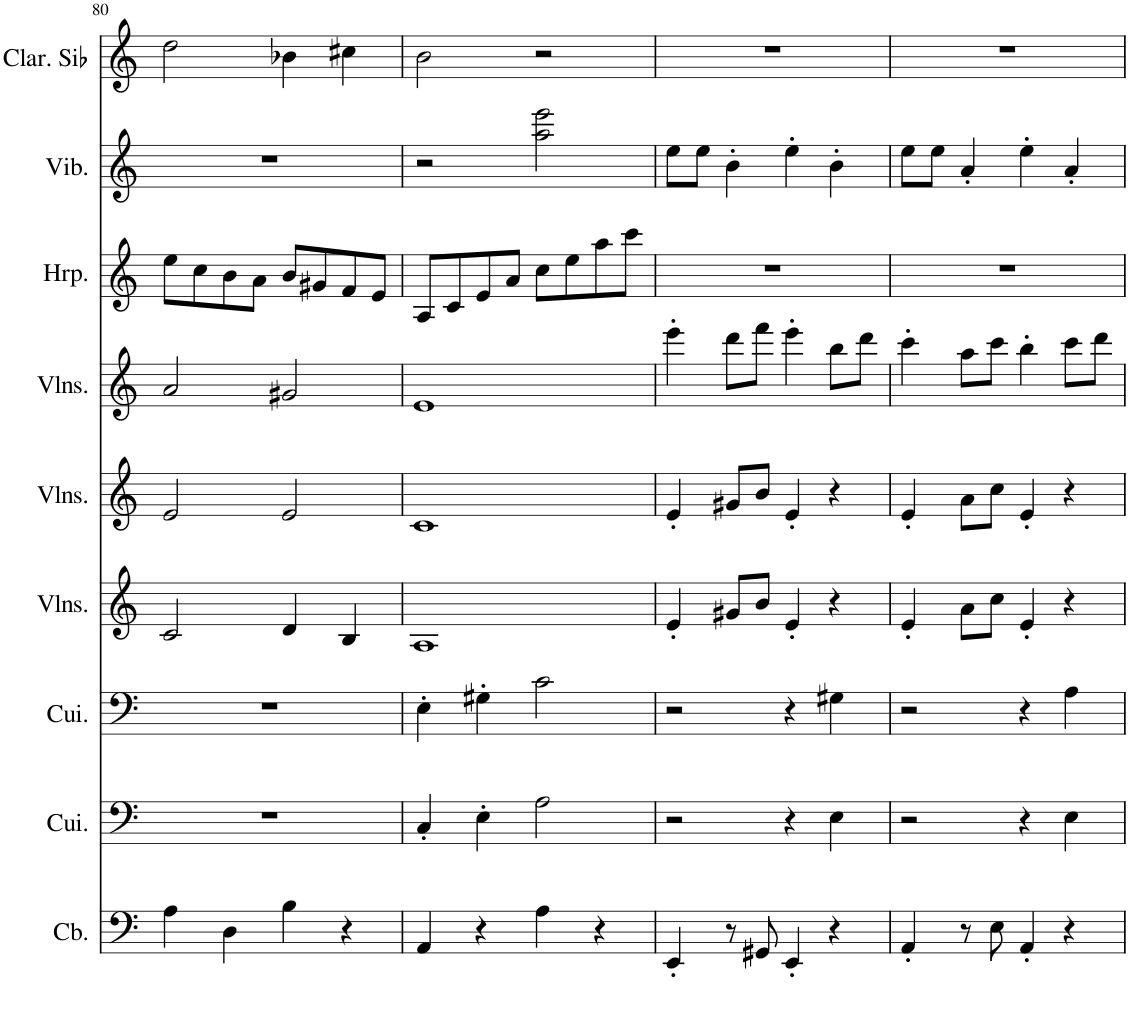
**kern	**kern	**kern	**kern	**kern	**kern	**kern	**kern	**kern
*part9	*part8	*part7	*part6	*part5	*part4	*part3	*part2	*part1
*staff9	*staff8	*staff7	*staff6	*staff5	*staff4	*staff3	*staff2	*staff1
*I"Contrebasse	*I"Cuivres	*I"Cuivres	*I"Violons	*I"Violons	*I"Violons	*I"Harpe	*I"Vibraphone	*I"Clarinette en Sib, Timid
*I'Cb.	*I'Cui.	*I'Cui.	*I'Vlns.	*I'Vlns.	*I'Vlns.	*I'Hrp.	*I'Vib.	*I'Clar. Sib
!!LO:PB:g=z
*clefF4	*clefF4	*clefF4	*clefG2	*clefG2	*clefG2	*clefG2	*clefG2	*clefG2
*Trd7c12	*	*	*	*	*	*	*	*Trd1c2
*k[]	*k[]	*k[]	*k[]	*k[]	*k[]	*k[]	*k[]	*k[]
*M4/4	*M4/4	*M4/4	*M4/4	*M4/4	*M4/4	*M4/4	*M4/4	*M4/4
=80	=80	=80	=80	=80	=80	=80	=80	=80
4A\	1r	1r	2c/	2e/	2a/	8ee\L	1r	2dd\
.	.	.	.	.	.	8cc\	.	.
4D\	.	.	.	.	.	8b\	.	.
.	.	.	.	.	.	8a\J	.	.
4B\	.	.	4d/	2e/	2g#X/	8b/L	.	4b-X\
.	.	.	.	.	.	8g#X/	.	.
4r	.	.	4B/	.	.	8f/	.	4cc#X\
.	.	.	.	.	.	8e/J	.	.
=81	=81	=81	=81	=81	=81	=81	=81	=81
4AA/	4C'/	4E'\	1A	1c	1e	8A/L	2r	2b\
.	.	.	.	.	.	8c/	.	.
4r	4E'\	4G#X'\	.	.	.	8e/	.	.
.	.	.	.	.	.	8a/J	.	.
4A\	2A\	2c\	.	.	.	8cc\L	2aa\ 2eee\	2r
.	.	.	.	.	.	8ee\	.	.
4r	.	.	.	.	.	8aa\	.	.
.	.	.	.	.	.	8ccc\J	.	.
=82	=82	=82	=82	=82	=82	=82	=82	=82
4EE'/	2r	2r	4e'/	4e'/	4eee'\	1r	8ee\L	1r
.	.	.	.	.	.	.	8ee\J	.
8r	.	.	8g#X/L	8g#X/L	8ddd\L	.	4b'\	.
8GG#X/	.	.	8b/J	8b/J	8fff\J	.	.	.
4EE'/	4r	4r	4e'/	4e'/	4eee'\	.	4ee'\	.
4r	4E\	4G#X\	4r	4r	8bb\L	.	4b'\	.
.	.	.	.	.	8ddd\J	.	.	.
=83	=83	=83	=83	=83	=83	=83	=83	=83
4AA'/	2r	2r	4e'/	4e'/	4ccc'\	1r	8ee\L	1r
.	.	.	.	.	.	.	8ee\J	.
8r	.	.	8a\L	8a\L	8aa\L	.	4a'/	.
8E\	.	.	8cc\J	8cc\J	8ccc\J	.	.	.
4AA'/	4r	4r	4e'/	4e'/	4bb'\	.	4ee'\	.
4r	4E\	4A\	4r	4r	8ccc\L	.	4a'/	.
.	.	.	.	.	8ddd\J	.	.	.
=	=	=	=	=	=	=	=	=
*-	*-	*-	*-	*-	*-	*-	*-	*-
